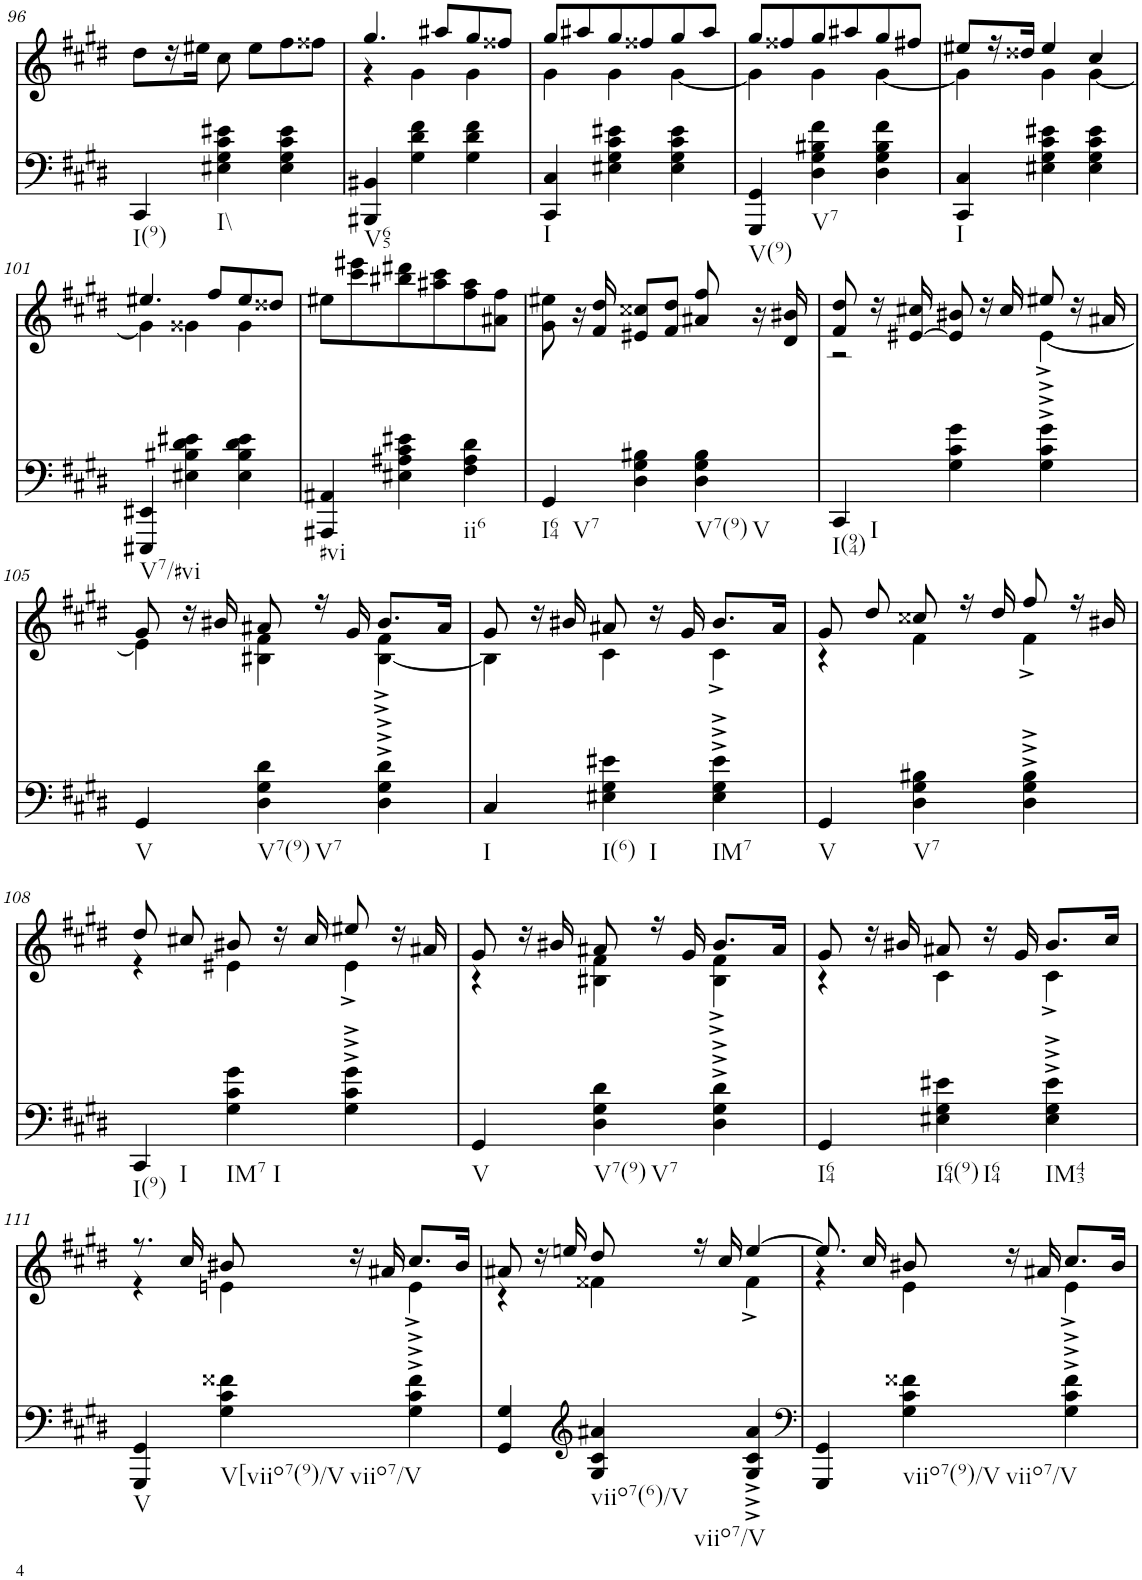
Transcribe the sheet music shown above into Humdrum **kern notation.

**kern	**kern
*part2	*part1
*staff2	*staff1
*I"Piano	*I"Piano
*I'Pno	*I'Pno
!!LO:PB:g=z
*clefF4	*clefG2
*k[f#c#g#d#]	*k[f#c#g#d#]
*c#:	*c#:
*M3/4	*M3/4
=96	=96
!LO:TX:b:t=I(9)	!
4CC#/	8dd#\L
.	16r
.	16ee#X\JJ
!LO:TX:b:t=I\\	!
4E#X\ 4G#\ 4c#\ 4e#X\	8cc#\
.	8ee#\L
4E#\ 4G#\ 4c#\ 4e#\	8ff#\
.	8ff##X\J
=97	=97
*	*^
!LO:TX:b:t=V65	!	!
4BBB#X/ 4BB#X/	4.gg#/	4r
4G#\ 4d#\ 4f#\	.	4g#\
.	8aa#X/L	.
4G#\ 4d#\ 4f#\	8gg#/	4g#\
.	8ff##X/J	.
=98	=98	=98
!LO:TX:b:t=I	!	!
4CC#/ 4C#/	8gg#/L	4g#\
.	8aa#X/	.
4E#X\ 4G#\ 4c#\ 4e#X\	8gg#/	4g#\
.	8ff##X/	.
4E#\ 4G#\ 4c#\ 4e#\	8gg#/	[4g#\
.	8aa#/J	.
=99	=99	=99
!LO:TX:b:t=V(9)	!	!
4GGG#/ 4GG#/	8gg#/L	4g#\]
.	8ff##X/	.
!LO:TX:b:t=V7	!	!
4D#\ 4G#\ 4B#X\ 4f#\	8gg#/	4g#\
.	8aa#X/	.
4D#\ 4G#\ 4B#\ 4f#\	8gg#/	[4g#\
.	8ff#X/J	.
=100	=100	=100
!LO:TX:b:t=I	!	!
4CC#/ 4C#/	8ee#X/L	4g#\]
.	16r	.
.	16dd##X/JJ	.
4E#X\ 4G#\ 4c#\ 4e#X\	4ee#/	4g#\
4E#\ 4G#\ 4c#\ 4e#\	4cc#/	[4g#\
!!LO:LB:g=z	!!
=101	=101	=101
!LO:TX:b:t=V7/#vi	!	!
4EEE#X/ 4EE#X/	4.ee#X/	4g#\]
4E#X\ 4B#X\ 4d#\ 4e#X\	.	4g##X\
.	8ff#/L	.
4E#\ 4B#\ 4d#\ 4e#\	8ee#/	4g##\
.	8dd##X/J	.
*	*v	*v
=102	=102
!LO:TX:b:t=#vi	!
4AAA#X/ 4AA#X/	8ee#X\L
.	8ccc#\ 8eee#X\
4E#X\ 4A#X\ 4c#\ 4e#X\	8bb#X\ 8ddd#X\
.	8aa#X\ 8ccc#\
!LO:TX:b:t=ii6	!
4F#\ 4A#\ 4d#\	8ff#\ 8aa#\
.	8a#X\ 8ff#\J
=103	=103
!LO:TX:b:t=I64	!
!LO:TX:b:t=V7	!
4GG#/	8g#\ 8ee#X\
.	16r
.	16f#/ 16dd#/
4D#\ 4G#\ 4B#X\	8e#X/ 8cc##X/L
.	8f#/ 8dd#/J
!LO:TX:b:t=V7(9)	!
!LO:TX:b:t=V	!
4D#\ 4G#\ 4B#\	8a#X/ 8ff#/
.	16r
.	16d#/ 16b#X/
=104	=104
*	*^
!LO:TX:b:t=I(94)	!	!
!LO:TX:b:t=I	!	!
4CC#/	8f#/ 8dd#/	2r
.	16r	.
.	[16e#X/ 16cc#X/	.
4G#\ 4c#\ 4g#\	8e#/] 8b#X/	.
.	16r	.
.	16cc#/	.
4G#\^ 4c#\^ 4g#\^	8ee#X/	[4e#^\
.	16r	.
.	16a#X/	.
!!LO:LB:g=z	!!
=105	=105	=105
!LO:TX:b:t=V	!	!
4GG#/	8g#/	4e#\]
.	16r	.
.	16b#X/	.
!LO:TX:b:t=V7(9)	!	!
!LO:TX:b:t=V7	!	!
4D#\ 4G#\ 4d#\	8a#X/	4B#X\ 4f#\
.	16r	.
.	16g#/	.
4D#\^ 4G#\^ 4d#\^	8.b#/L	[4B#\^ 4f#\^
.	16a#/Jk	.
=106	=106	=106
!LO:TX:b:t=I	!	!
4C#/	8g#/	4B#\]
.	16r	.
.	16b#X/	.
!LO:TX:b:t=I(6)	!	!
!LO:TX:b:t=I	!	!
4E#X\ 4G#\ 4e#X\	8a#X/	4c#\
.	16r	.
.	16g#/	.
!LO:TX:b:t=IM7	!	!
4E#\^ 4G#\^ 4e#\^	8.b#/L	4c#^\
.	16a#/Jk	.
=107	=107	=107
!LO:TX:b:t=V	!	!
4GG#/	8g#/	4r
.	8dd#/	.
!LO:TX:b:t=V7	!	!
4D#\ 4G#\ 4B#X\	8cc##X/	4f#\
.	16r	.
.	16dd#/	.
4D#\^ 4G#\^ 4B#\^	8ff#/	4f#^\
.	16r	.
.	16b#X/	.
!!LO:LB:g=z	!!
=108	=108	=108
!LO:TX:b:t=I(9)	!	!
!LO:TX:b:t=I	!	!
4CC#/	8dd#/	4r
.	8cc#X/	.
!LO:TX:b:t=IM7	!	!
!LO:TX:b:t=I	!	!
4G#\ 4c#\ 4g#\	8b#X/	4e#X\
.	16r	.
.	16cc#/	.
4G#\^ 4c#\^ 4g#\^	8ee#X/	4e#^\
.	16r	.
.	16a#X/	.
=109	=109	=109
!LO:TX:b:t=V	!	!
4GG#/	8g#/	4r
.	16r	.
.	16b#X/	.
!LO:TX:b:t=V7(9)	!	!
!LO:TX:b:t=V7	!	!
4D#\ 4G#\ 4d#\	8a#X/	4B#X\ 4f#\
.	16r	.
.	16g#/	.
4D#\^ 4G#\^ 4d#\^	8.b#/L	4B#\^ 4f#\^
.	16a#/Jk	.
=110	=110	=110
!LO:TX:b:t=I64	!	!
4GG#/	8g#/	4r
.	16r	.
.	16b#X/	.
!LO:TX:b:t=I64(9)	!	!
!LO:TX:b:t=I64	!	!
4E#X\ 4G#\ 4e#X\	8a#X/	4c#\
.	16r	.
.	16g#/	.
!LO:TX:b:t=IM43	!	!
4E#\^ 4G#\^ 4e#\^	8.b#/L	4c#^\
.	16cc#/Jk	.
!!LO:LB:g=z	!!
=111	=111	=111
!LO:TX:b:t=V	!	!
4GGG#/ 4GG#/	8.r	4r
.	16cc#/	.
!LO:TX:b:t=V[viio7(9)/V	!	!
!LO:TX:b:t=viio7/V	!	!
4G#\ 4c#\ 4f##X\	8b#X/	4en\
.	16r	.
.	16a#X/	.
4G#\^ 4c#\^ 4f##\^	8.cc#/L	4e^\
.	16b#/Jk	.
=112	=112	=112
4GG#/ 4G#/	8a#X/	4r
.	16r	.
.	16een/	.
*clefG2	*	*
!LO:TX:b:t=viio7(6)/V	!	!
!LO:TX:b:t=viio7/V	!	!
4G#/ 4c#/ 4a#X/	8dd#/	4f##X\
.	16r	.
.	16cc#/	.
4G#/^ 4c#/^ 4a#/^	[4ee/	4f##^\
=113	=113	=113
*clefF4	*	*
4GGG#/ 4GG#/	8.ee/]	4r
.	16cc#/	.
!LO:TX:b:t=viio7(9)/V	!	!
!LO:TX:b:t=viio7/V	!	!
4G#\ 4c#\ 4f##X\	8b#X/	4e\
.	16r	.
.	16a#X/	.
4G#\^ 4c#\^ 4f##\^	8.cc#/L	4e^\
.	16b#/Jk	.
*	*v	*v
=	=
*-	*-
